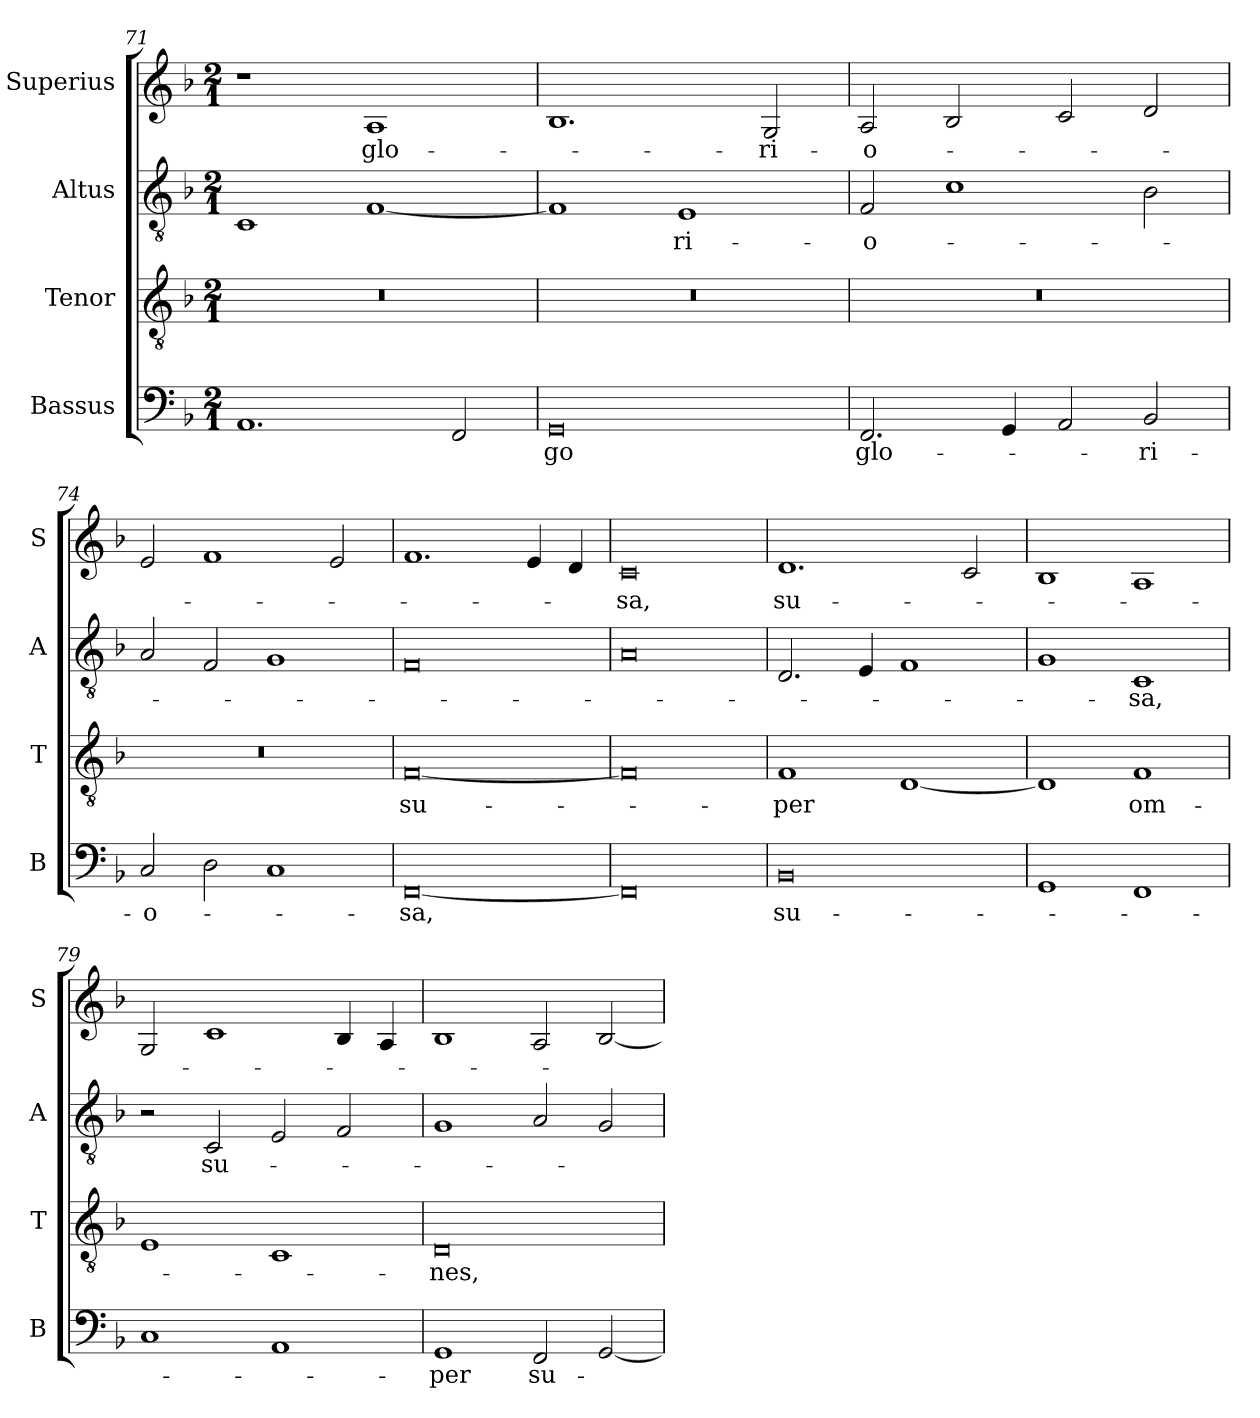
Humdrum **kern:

**kern	**text	**kern	**text	**kern	**text	**kern	**text
*part4	*part4	*part3	*part3	*part2	*part2	*part1	*part1
*staff4	*staff4	*staff3	*staff3	*staff2	*staff2	*staff1	*staff1
*I"Bassus	*	*I"Tenor	*	*I"Altus	*	*I"Superius	*
*I'B	*	*I'T	*	*I'A	*	*I'S	*
*clefF4	*	*clefGv2	*	*clefGv2	*	*clefG2	*
*k[b-]	*	*k[b-]	*	*k[b-]	*	*k[b-]	*
*M2/1	*	*M2/1	*	*M2/1	*	*M2/1	*
=71	=71	=71	=71	=71	=71	=71	=71
1.AA	.	0r	.	1C	.	1r	.
.	.	.	.	[1F	.	1A	glo-
2FF/	.	.	.	.	.	.	.
=72	=72	=72	=72	=72	=72	=72	=72
0GG	-go	0r	.	1F]	.	1.B-	.
.	.	.	.	1E	-ri-	.	.
.	.	.	.	.	.	2G/	-ri-
=73	=73	=73	=73	=73	=73	=73	=73
2.FF/	glo-	0r	.	2F/	-o-	2A/	-o-
.	.	.	.	1c	.	2B-/	.
4GG/	.	.	.	.	.	.	.
2AA/	.	.	.	.	.	2c/	.
2BB-/	-ri-	.	.	2B-\	.	2d/	.
=74	=74	=74	=74	=74	=74	=74	=74
2C/	-o-	0r	.	2A/	.	2e/	.
2D\	.	.	.	2F/	.	1f	.
1C	.	.	.	1G	.	.	.
.	.	.	.	.	.	2e/	.
=75	=75	=75	=75	=75	=75	=75	=75
[0FF	-sa,	[0F	su-	0F	.	1.f	.
.	.	.	.	.	.	4e/	.
.	.	.	.	.	.	4d/	.
=76	=76	=76	=76	=76	=76	=76	=76
0FF]	.	0F]	.	0A	.	0c	-sa,
=77	=77	=77	=77	=77	=77	=77	=77
0BB-	su-	1F	-per	2.D/	.	1.d	su-
.	.	.	.	4E/	.	.	.
.	.	[1D	.	1F	.	.	.
.	.	.	.	.	.	2c/	.
=78	=78	=78	=78	=78	=78	=78	=78
1GG	.	1D]	.	1G	.	1B-	.
1FF	.	1F	om-	1C	-sa,	1A	.
=79	=79	=79	=79	=79	=79	=79	=79
1C	.	1E	.	2r	.	2G/	.
.	.	.	.	2C/	su-	1c	.
1AA	.	1C	.	2E/	.	.	.
.	.	.	.	2F/	.	4B-/	.
.	.	.	.	.	.	4A/	.
=80	=80	=80	=80	=80	=80	=80	=80
1GG	-per	0D	-nes,	1G	.	1B-	.
2FF/	su-	.	.	2A/	.	2A/	.
[2GG/	.	.	.	2G/	.	[2B-/	.
=	=	=	=	=	=	=	=
*-	*-	*-	*-	*-	*-	*-	*-
